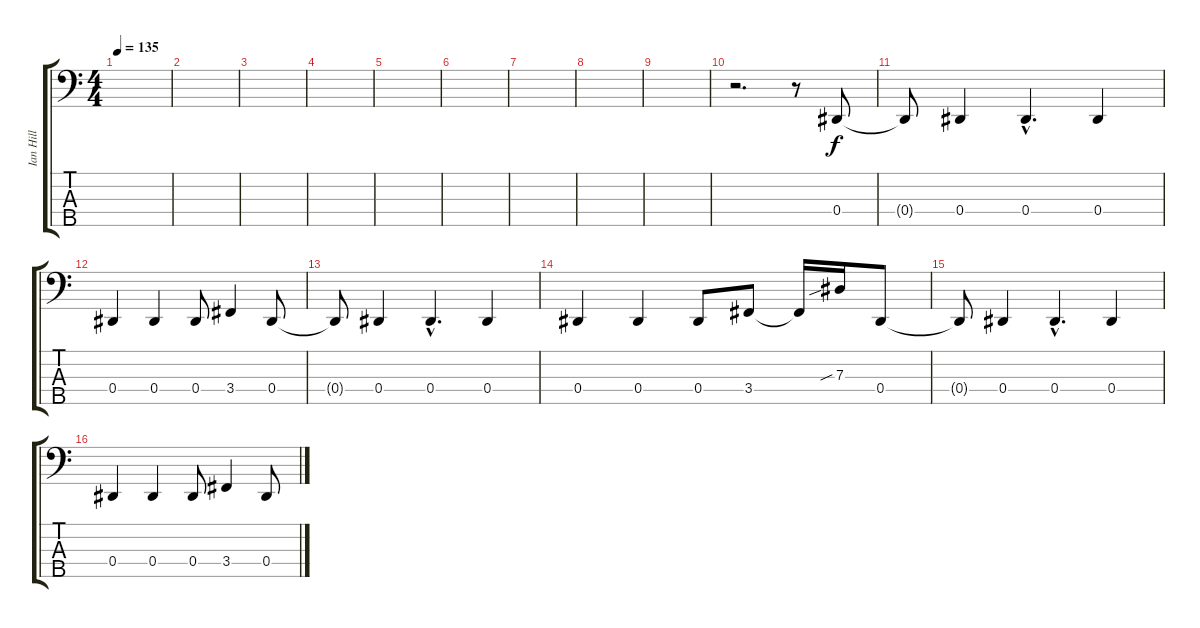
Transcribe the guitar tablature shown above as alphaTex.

\track ("Ian Hill" "Ian Hill") {instrument electricbassfinger}
\staff {score tabs}
\tuning (Gb2 Db2 Ab1 Eb1 Bb0) {hide}
\ts (4 4)
\tempo 135
\clef f4
\ks c
|
|
|
|
|
|
|
|
|
r.2{d} r.8 0.4.8 |
0.4{t}.8 0.4.4 0.4{hac}.4{d} 0.4.4 |
0.4.4 0.4.4 0.4.8 3.4.4 0.4.8 |
0.4{t}.8 0.4.4 0.4{hac}.4{d} 0.4.4 |
0.4.4 0.4.4 0.4.8 3.4.8 3.4{t}.16 7.3{sib}.16 0.4.8 |
0.4{t}.8 0.4.4 0.4{hac}.4{d} 0.4.4 |
0.4.4 0.4.4 0.4.8 3.4.4 0.4.8
